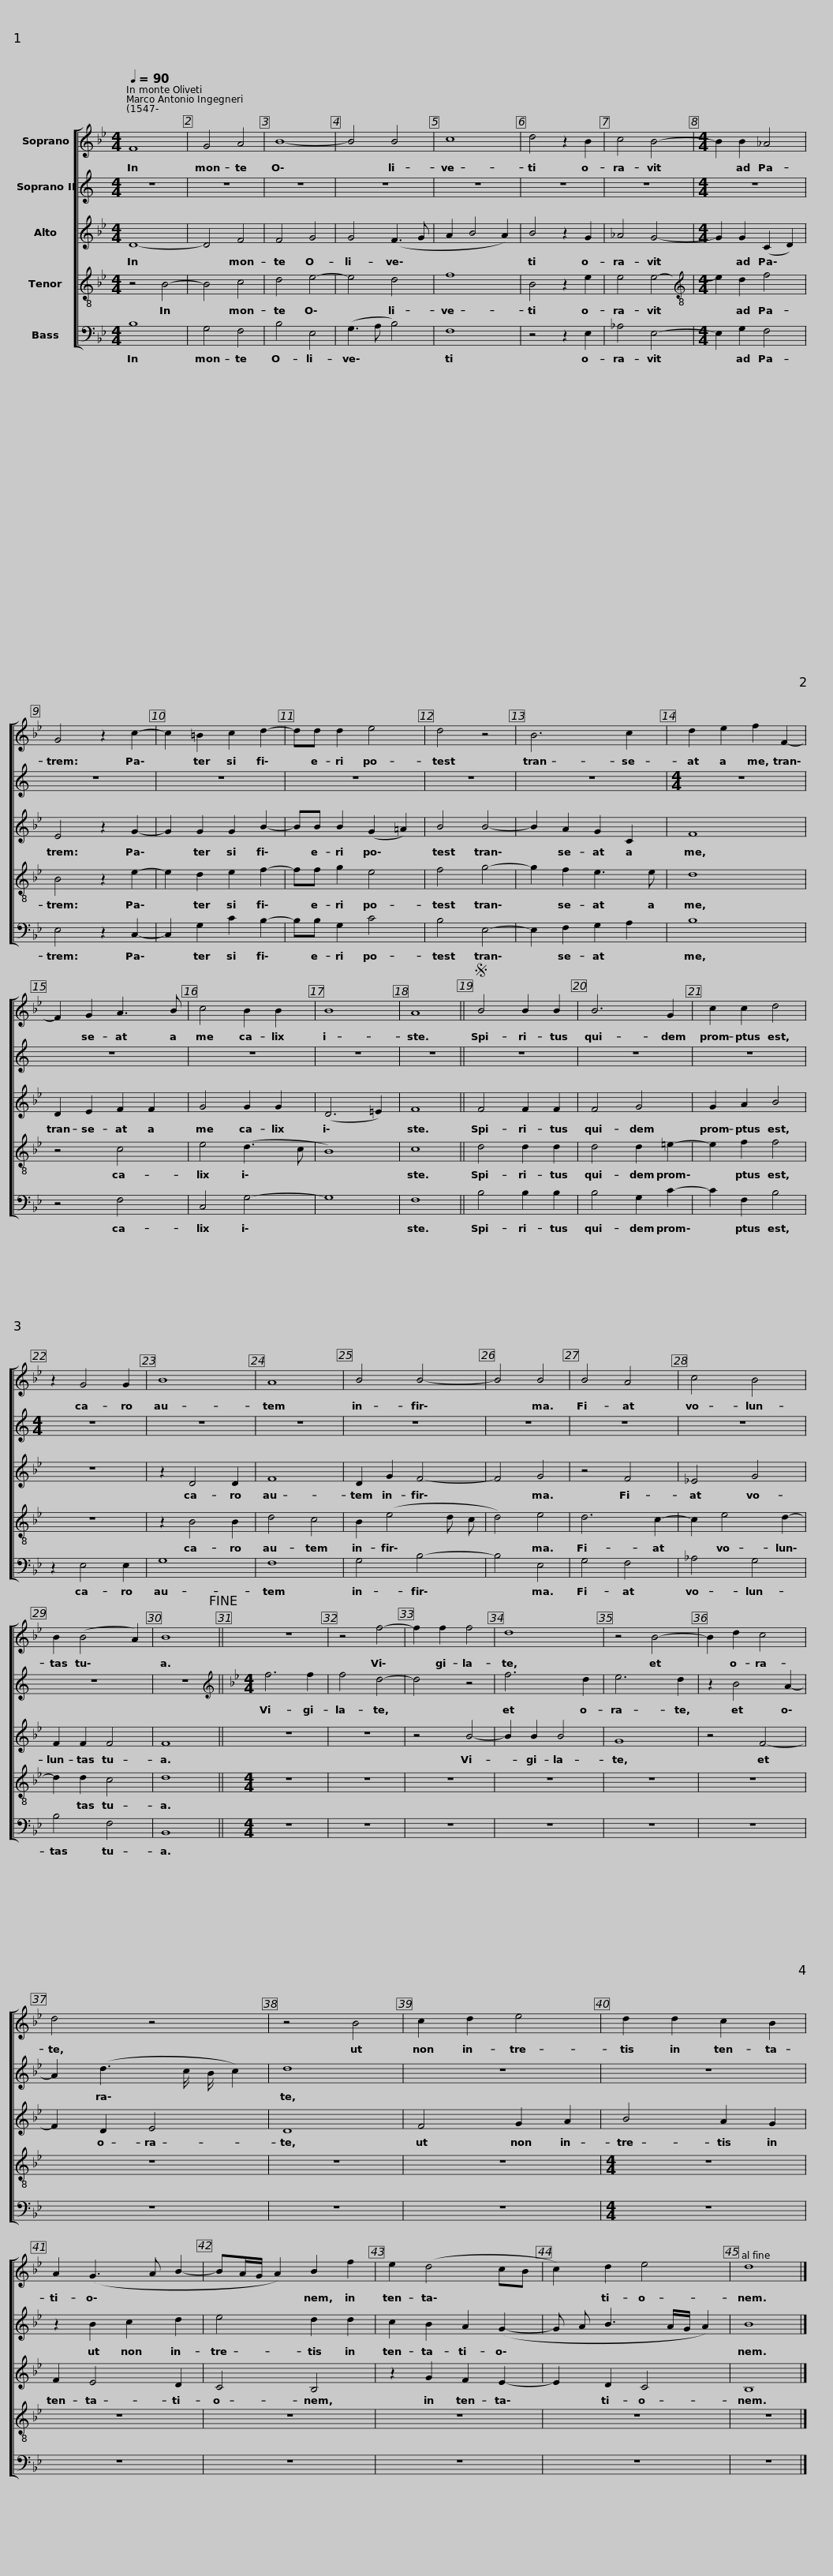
X:1
%%score [ 1 2 3 4 5 ]
L:1/8
Q:1/4=90
M:4/4
I:linebreak $
K:Bb
V:1 treble
V:2 treble
V:3 treble
V:4 treble-8
V:5 bass
V:1
 F8 | G4 A4 | B8- | B4 B4 | c8 | %5
 d4 z2 B2 | c4 B4- |$[M:4/4] B2 B2 _A4 | G4 z2 c2- | c2 =B2 c2 d2- | %10
 dd d2 e4 | d4 z4 | B6 c2 |$ d2 e2 f2 F2- | F2 G2 A3 B | %15
 c4 B2 B2 | B8 | A8 ||S B4 B2 B2 | B6 G2 |$ %20
 c2 c2 d4 |$ z2 G4 G2 | B8 | A8 | B4 B4- | %25
 B4 B4 | B4 A4 | c4 B4 | B2 (B4 A2) | B8!fine! ||$ %30
 z8 | z4 f4- | f2 f2 f4 | d8 | z4 B4- | %35
 B2 d2 c4 | d4 z4 | z4 B4 | c2 d2 e4 |$ d2 d2 c2 B2 | %40
 A2 (G3 A B2- | BA/G/ A2) B2 f2 | e2 (d4 cB | c2) d2 e4 | d8 |] %45
V:2
[K:C] z8 | z8 | z8 | z8 | z8 | %5
 z8 | z8 |$[M:4/4] z8 | z8 | z8 | %10
 z8 | z8 | z8 |$[M:4/4] z8 | z8 | %15
 z8 | z8 | z8 || z8 | z8 |$ %20
 z8 |$[M:4/4] z8 | z8 | z8 | z8 | %25
 z8 | z8 | z8 | z8 | z8 ||$ %30
[K:Bb][M:4/4][K:treble] f6 f2 | f4 d4- | d4 z4 | f6 d2 | e6 d2 | %35
 z2 B4 A2- | A2 (d3 c/ B/ c2) | d8 | z8 |$ z8 | %40
 z2 B2 c2 d2 | e4 d2 d2 | c2 B2 A2 (G2- | G A B3 A/G/ A2) | B8 |] %45
V:3
 D8- | D4 F4 | F4 G4 | G4 (F3 G | A2 B4 A2) | %5
 B4 z2 G2 | _A4 G4- |$[M:4/4] G2 G2 (C2 D2) | E4 z2 G2- | G2 G2 G2 B2- | %10
 BB B2 (G2 !courtesy!=A2) | B4 B4- | B2 A2 G2 C2 |$ F8 | D2 E2 F2 F2 | %15
 G4 G2 G2 | (D6 =E2) | F8 || F4 F2 F2 | F4 G4 |$ %20
 G2 A2 B4 |$ z8 | z2 D4 D2 | F8 | D2 G2 F4- | %25
 F4 G4 | z4 F4 | !courtesy!_E4 G4 | F2 F2 F4 | F8 ||$ %30
 z8 | z8 | z4 B4- | B2 B2 B4 | G8 | %35
 z4 F4- | F2 D2 E4 | D8 | F4 G2 A2 |$ B4 A2 G2 | %40
 F2 E4 D2 | C4 B,4 | z2 G2 F2 E2- | E2 D2 C4 | B,8 |] %45
V:4
 z4 B4- | B4 c4 | d4 e4- | e4 d4 | f8 | %5
 B4 z2 e2 | e4 e4- |$[M:4/4][K:treble-8] e2 d2 f4 | B4 z2 e2- | e2 d2 e2 f2- | %10
 ff g2 e4 | f4 g4- | g2 f2 e3 e |$ d8 | z4 c4 | %15
 e4 (d3 c | B8) | c8 || d4 d2 d2 | d4 d2 =e2- |$ %20
 e2 f2 f4 |$ z8 | z2 B4 B2 | d4 c4 | B2 (e4 d c | %25
 d4) e4 | d6 c2- | c2 e4 d2- | d2 d2 c4 | d8 ||$ %30
[M:4/4] z8 | z8 | z8 | z8 | z8 | %35
 z8 | z8 | z8 | z8 |$[M:4/4] z8 | %40
 z8 | z8 | z8 | z8 | z8 |] %45
V:5
 B,8 | G,4 F,4 | B,4 E,4 | (G,3 A, B,4) | F,8 | %5
 z4 z2 E,2 | _A,4 E,4- |$[M:4/4] E,2 G,2 F,4 | E,4 z2 C,2- | C,2 G,2 C2 B,2- | %10
 B,B, G,2 C4 | B,4 E,4- | E,2 F,2 G,2 A,2 |$ B,8 | z4 F,4 | %15
 C,4 G,4- | G,8 | F,8 || B,4 B,2 B,2 | B,4 G,2 C2- |$ %20
 C2 F,2 B,4 |$ z2 E,4 E,2 | G,8 | F,8 | G,4 B,4- | %25
 B,4 E,4 | G,4 F,4 | _A,4 G,4 | B,4 F,4 | B,,8 ||$ %30
[M:4/4] z8 | z8 | z8 | z8 | z8 | %35
 z8 | z8 | z8 | z8 |$[M:4/4] z8 | %40
 z8 | z8 | z8 | z8 | z8 |] %45
